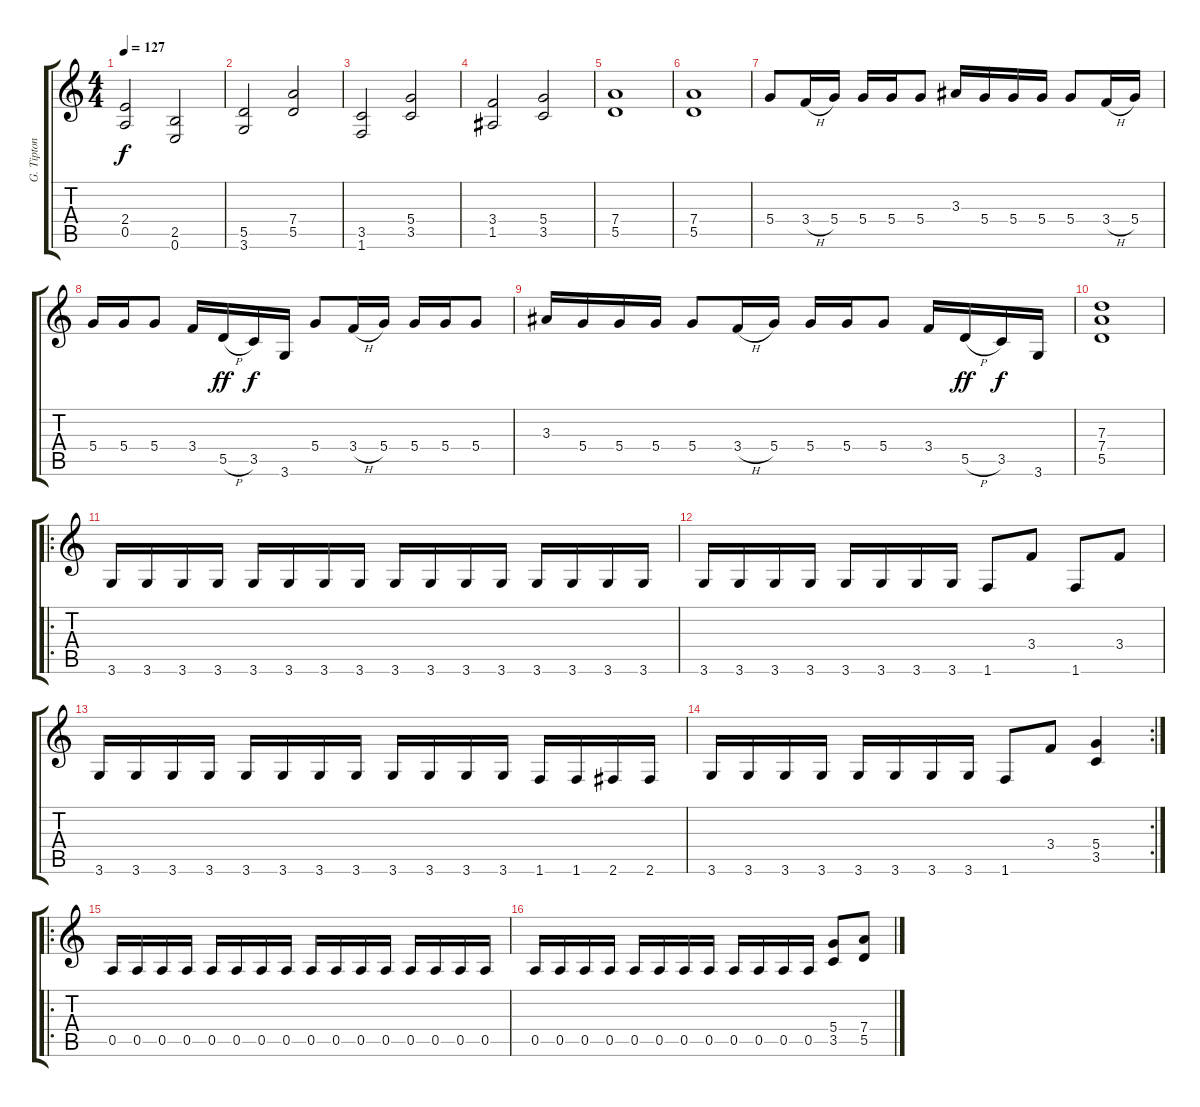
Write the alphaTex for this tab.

\track ("G. Tipton" "G. Tipton") {instrument distortionguitar}
\staff {score tabs}
\tuning (E4 B3 G3 D3 A2 E2) {hide}
\ts (4 4)
\tempo 127
\clef g2
\ks c
(2.4 0.5).2{dy f} (2.5 0.6).2 |
(5.5 3.6).2 (7.4 5.5).2 |
(3.5 1.6).2 (5.4 3.5).2 |
(3.4 1.5).2 (5.4 3.5).2 |
(7.4 5.5).1 |
(7.4 5.5).1 |
5.4.8 3.4{h}.16 5.4.16 5.4.16 5.4.16 5.4.8 3.3.16 5.4.16 5.4.16 5.4.16 5.4.8 3.4{h}.16 5.4.16 |
5.4.16 5.4.16 5.4.8 3.4.16 5.5{h}.16{dy ff} 3.5.16{dy f} 3.6.16 5.4.8 3.4{h}.16 5.4.16 5.4.16 5.4.16 5.4.8 |
3.3.16 5.4.16 5.4.16 5.4.16 5.4.8 3.4{h}.16 5.4.16 5.4.16 5.4.16 5.4.8 3.4.16 5.5{h}.16{dy ff} 3.5.16{dy f} 3.6.16 |
(7.3 7.4 5.5).1 |
\ro
3.6.16 3.6.16 3.6.16 3.6.16 3.6.16 3.6.16 3.6.16 3.6.16 3.6.16 3.6.16 3.6.16 3.6.16 3.6.16 3.6.16 3.6.16 3.6.16 |
3.6.16 3.6.16 3.6.16 3.6.16 3.6.16 3.6.16 3.6.16 3.6.16 1.6.8 3.4.8 1.6.8 3.4.8 |
3.6.16 3.6.16 3.6.16 3.6.16 3.6.16 3.6.16 3.6.16 3.6.16 3.6.16 3.6.16 3.6.16 3.6.16 1.6.16 1.6.16 2.6.16 2.6.16 |
\rc 2
3.6.16 3.6.16 3.6.16 3.6.16 3.6.16 3.6.16 3.6.16 3.6.16 1.6.8 3.4.8 (5.4 3.5).4 |
\ro
0.5.16 0.5.16 0.5.16 0.5.16 0.5.16 0.5.16 0.5.16 0.5.16 0.5.16 0.5.16 0.5.16 0.5.16 0.5.16 0.5.16 0.5.16 0.5.16 |
0.5.16 0.5.16 0.5.16 0.5.16 0.5.16 0.5.16 0.5.16 0.5.16 0.5.16 0.5.16 0.5.16 0.5.16 (5.4 3.5).8 (7.4 5.5).8
